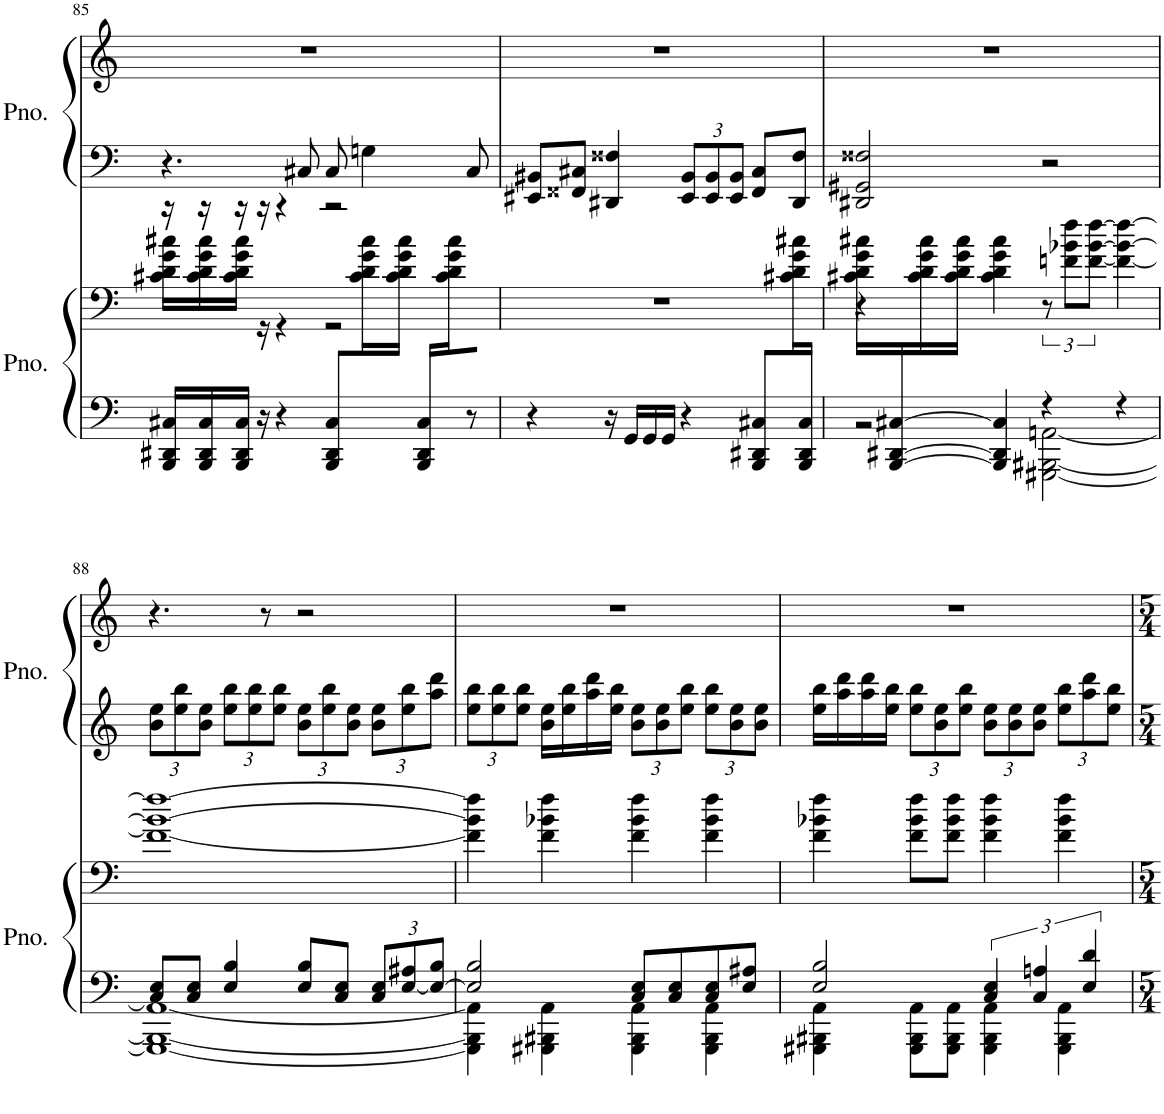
**kern	**kern	**kern	**kern
*part2	*part2	*part1	*part1
*staff4	*staff3	*staff2	*staff1
*I"Piano	*	*I"Piano	*
*I'Pno.	*	*I'Pno.	*
!!LO:PB:g=z
*clefF4	*clefF4	*clefF4	*clefG2
*k[]	*k[]	*k[]	*k[]
*M4/4	*M4/4	*M4/4	*M4/4
=85	=85	=85	=85
*	*^	*	*
*	*	*^	*	*
16BBB/ 16DD#X/ 16C#X/LL	16r	16c#X\ 16d\ 16g\ 16cc#X\LL	8ryy	4.r	1r
16BBB/ 16DD#/ 16C#/	16r	16c#\ 16d\ 16g\ 16cc#\	.	.	.
*	*	*v	*v	*	*
16BBB/ 16DD#/ 16C#/JJ	16r	16c#\ 16d\ 16g\ 16cc#\JJ	.	.
16r	16r	16r	.	.
4r	4r	4r	.	.
.	.	.	8C#X/	.
8BBB/ 8DD#/ 8C#/L	2r	2r	8C#/	.
*	*	*^	*	*
8ryy	.	.	16c#\ 16d\ 16g\ 16cc#\L	4Gn\	.
.	.	.	16c#\ 16d\ 16g\ 16cc#\JJ	.	.
16BBB/ 16DD#/ 16C#/LL	.	.	16ryy	.	.
16ryy	.	.	16c#\ 16d\ 16g\ 16cc#\J	.	.
8r	.	.	8ryy	8C#/	.
*	*	*v	*v	*	*
=86	=86	=86	=86	=86
4r	1r	2..ryy	8EE#X/ 8BB#X/L	1r
.	.	.	8FF##X/ 8C#X/J	.
16r	.	.	4DD#X/ 4F##X/	.
16GG/LL	.	.	.	.
16GG/	.	.	.	.
16GG/JJ	.	.	.	.
*	*	*	*Xbrackettup	*
4r	.	.	12EE#/ 12BB#/L	.
.	.	.	12EE#/ 12BB#/	.
.	.	.	12EE#/ 12BB#/J	.
8BBB/ 8DD#X/ 8C#X/L	.	.	8FF##/ 8C#/L	.
16ryy	.	16c#X\ 16d\ 16g\ 16cc#X\L	8DD#/ 8F##/J	.
16BBB/ 16DD#/ 16C#/JJ	.	16ryy	.	.
=87	=87	=87	=87	=87
*^	*	*	*	*
16ryy	2r	4r	16c#X\ 16d\ 16g\ 16cc#X\LL	2DD#X/ 2GG#X/ 2F##X/	1r
[16BBB/ [16DD#X/ [16C#X/	.	.	16ryy	.	.
8ryy	.	.	16c#\ 16d\ 16g\ 16cc#\	.	.
.	.	.	16c#\ 16d\ 16g\ 16cc#\JJ	.	.
4BBB/] 4DD#/] 4C#/]	.	4c#\ 4d\ 4g\ 4cc#\	2.ryy	.	.
4r	[2GGG#X\ [2BBB#X\ [2AAn\	12r	.	2r	.
.	.	12fn\ 12b-X\ 12ff\L	.	.	.
.	.	[12f\ [12b-\ [12ff\J	.	.	.
4r	.	4f\_ 4b-\_ 4ff\_	.	.	.
*	*	*v	*v	*	*
!!LO:LB:g=z
=88	=88	=88	=88	=88
8C/ 8E/L	1GGG#_ 1BBB#_ 1AA_	1f_ 1b-_ 1ff_	12b\ 12ee\L	4.r
.	.	.	12ee\ 12bb\	.
8C/ 8E/J	.	.	.	.
.	.	.	12b\ 12ee\J	.
4E/ 4B/	.	.	12ee\ 12bb\L	.
.	.	.	12ee\ 12bb\	.
.	.	.	.	8r
.	.	.	12ee\ 12bb\J	.
8E/ 8B/L	.	.	12b\ 12ee\L	2r
.	.	.	12ee\ 12bb\	.
8C/ 8E/J	.	.	.	.
.	.	.	12b\ 12ee\J	.
*Xbrackettup	*	*	*	*
12C/ 12E/L	.	.	12b\ 12ee\L	.
[<12E/ 12A#X/	.	.	12ee\ 12bb\	.
12E/_ 12B/J	.	.	12aa\ 12ddd\J	.
=89	=89	=89	=89	=89
2E/] 2B/	4GGG#\] 4BBB#\] 4AA\]	4f\] 4b-\] 4ff\]	12ee\ 12bb\L	1r
.	.	.	12ee\ 12bb\	.
.	.	.	12ee\ 12bb\J	.
.	4GGG#X\ 4BBB#X\ 4AA\	4f\ 4b-X\ 4ff\	16b\ 16ee\LL	.
.	.	.	16ee\ 16bb\	.
.	.	.	16aa\ 16ddd\	.
.	.	.	16ee\ 16bb\JJ	.
8C/ 8E/L	4GGG#\ 4BBB#\ 4AA\	4f\ 4b-\ 4ff\	12b\ 12ee\L	.
.	.	.	12b\ 12ee\	.
8C/ 8E/	.	.	.	.
.	.	.	12ee\ 12bb\J	.
8C/ 8E/	4GGG#\ 4BBB#\ 4AA\	4f\ 4b-\ 4ff\	12ee\ 12bb\L	.
.	.	.	12b\ 12ee\	.
8E/ 8A#X/J	.	.	.	.
.	.	.	12b\ 12ee\J	.
=90	=90	=90	=90	=90
2E/ 2B/	4GGG#X\ 4BBB#X\ 4AA\	4f\ 4b-X\ 4ff\	16ee\ 16bb\LL	1r
.	.	.	16aa\ 16ddd\	.
.	.	.	16aa\ 16ddd\	.
.	.	.	16ee\ 16bb\JJ	.
.	8GGG#\ 8BBB#\ 8AA\L	8f\ 8b-\ 8ff\L	12ee\ 12bb\L	.
.	.	.	12b\ 12ee\	.
.	8GGG#\ 8BBB#\ 8AA\J	8f\ 8b-\ 8ff\J	.	.
.	.	.	12ee\ 12bb\J	.
*brackettup	*	*	*	*
6C/ 6E/	4GGG#\ 4BBB#\ 4AA\	4f\ 4b-\ 4ff\	12b\ 12ee\L	.
.	.	.	12b\ 12ee\	.
6C/ 6An/	.	.	12b\ 12ee\J	.
.	4GGG#\ 4BBB#\ 4AA\	4f\ 4b-\ 4ff\	12ee\ 12bb\L	.
6E/ 6d/	.	.	12aa\ 12ddd\	.
.	.	.	12ee\ 12bb\J	.
*v	*v	*	*	*
=	=	=	=
*-	*-	*-	*-
